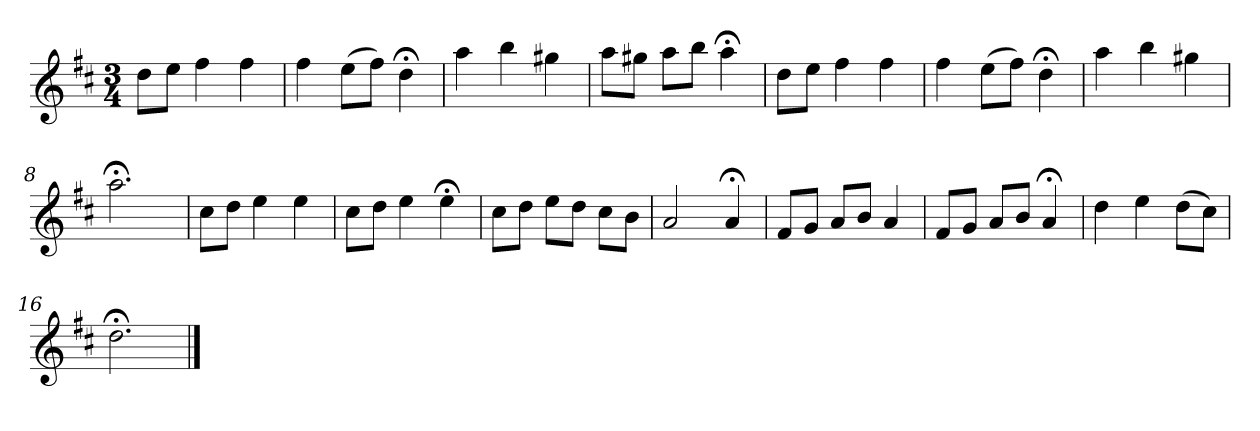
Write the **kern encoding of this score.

**kern
*part1
*staff1
*k[f#c#]
*D:
*M3/4
*MM120
=1
8ddL
8eeJ
4ff#
4ff#
=2
4ff#
(8eeL
8ff#J)
4dd;<
=3
4aa
4bb
4gg#X
=4
8aaL
8gg#XJ
8aaL
8bbJ
4aa;<
=5
8ddL
8eeJ
4ff#
4ff#
=6
4ff#
(8eeL
8ff#J)
4dd;<
=7
4aa
4bb
4gg#X
=8
2.aa;<
=9
8cc#L
8ddJ
4ee
4ee
=10
8cc#L
8ddJ
4ee
4ee;<
=11
8cc#L
8ddJ
8eeL
8ddJ
8cc#L
8bJ
=12
2a
4a;<
=13
8f#L
8gJ
8aL
8bJ
4a
=14
8f#L
8gJ
8aL
8bJ
4a;<
=15
4dd
4ee
(8ddL
8cc#J)
=16
2.dd;<
==
*-
